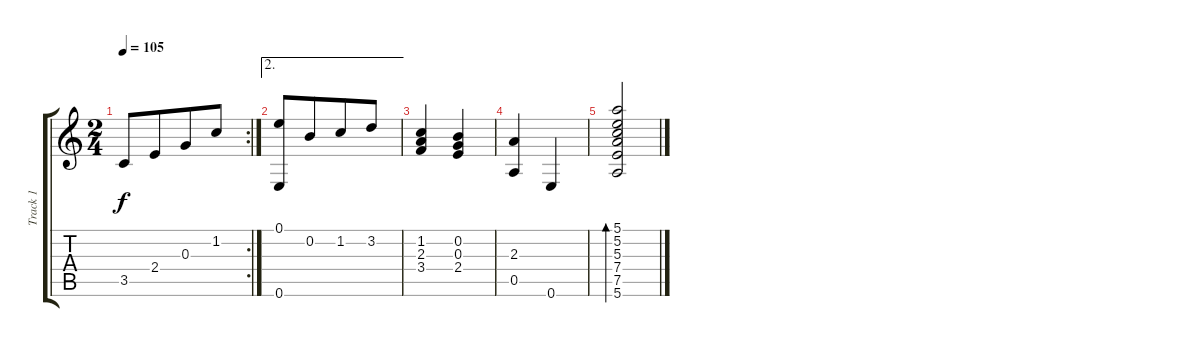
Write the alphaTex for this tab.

\track ("Track 1" "Track 1") {instrument acousticguitarsteel}
\staff {score tabs}
\tuning (E4 B3 G3 D3 A2 E2) {hide}
\rc 2
\ts (2 4)
\tempo 105
\clef g2
\ks c
3.5.8{dy f} 2.4.8{beam merge} 0.3.8 1.2.8 |
\ae 2
(0.1 0.6).8 0.2.8{beam merge} 1.2.8 3.2.8 |
(1.2 2.3 3.4).4 (0.2 0.3 2.4).4 |
(2.3 0.5).4 0.6.4 |
(5.1 5.2 5.3 7.4 7.5 5.6).2{bd 60}
